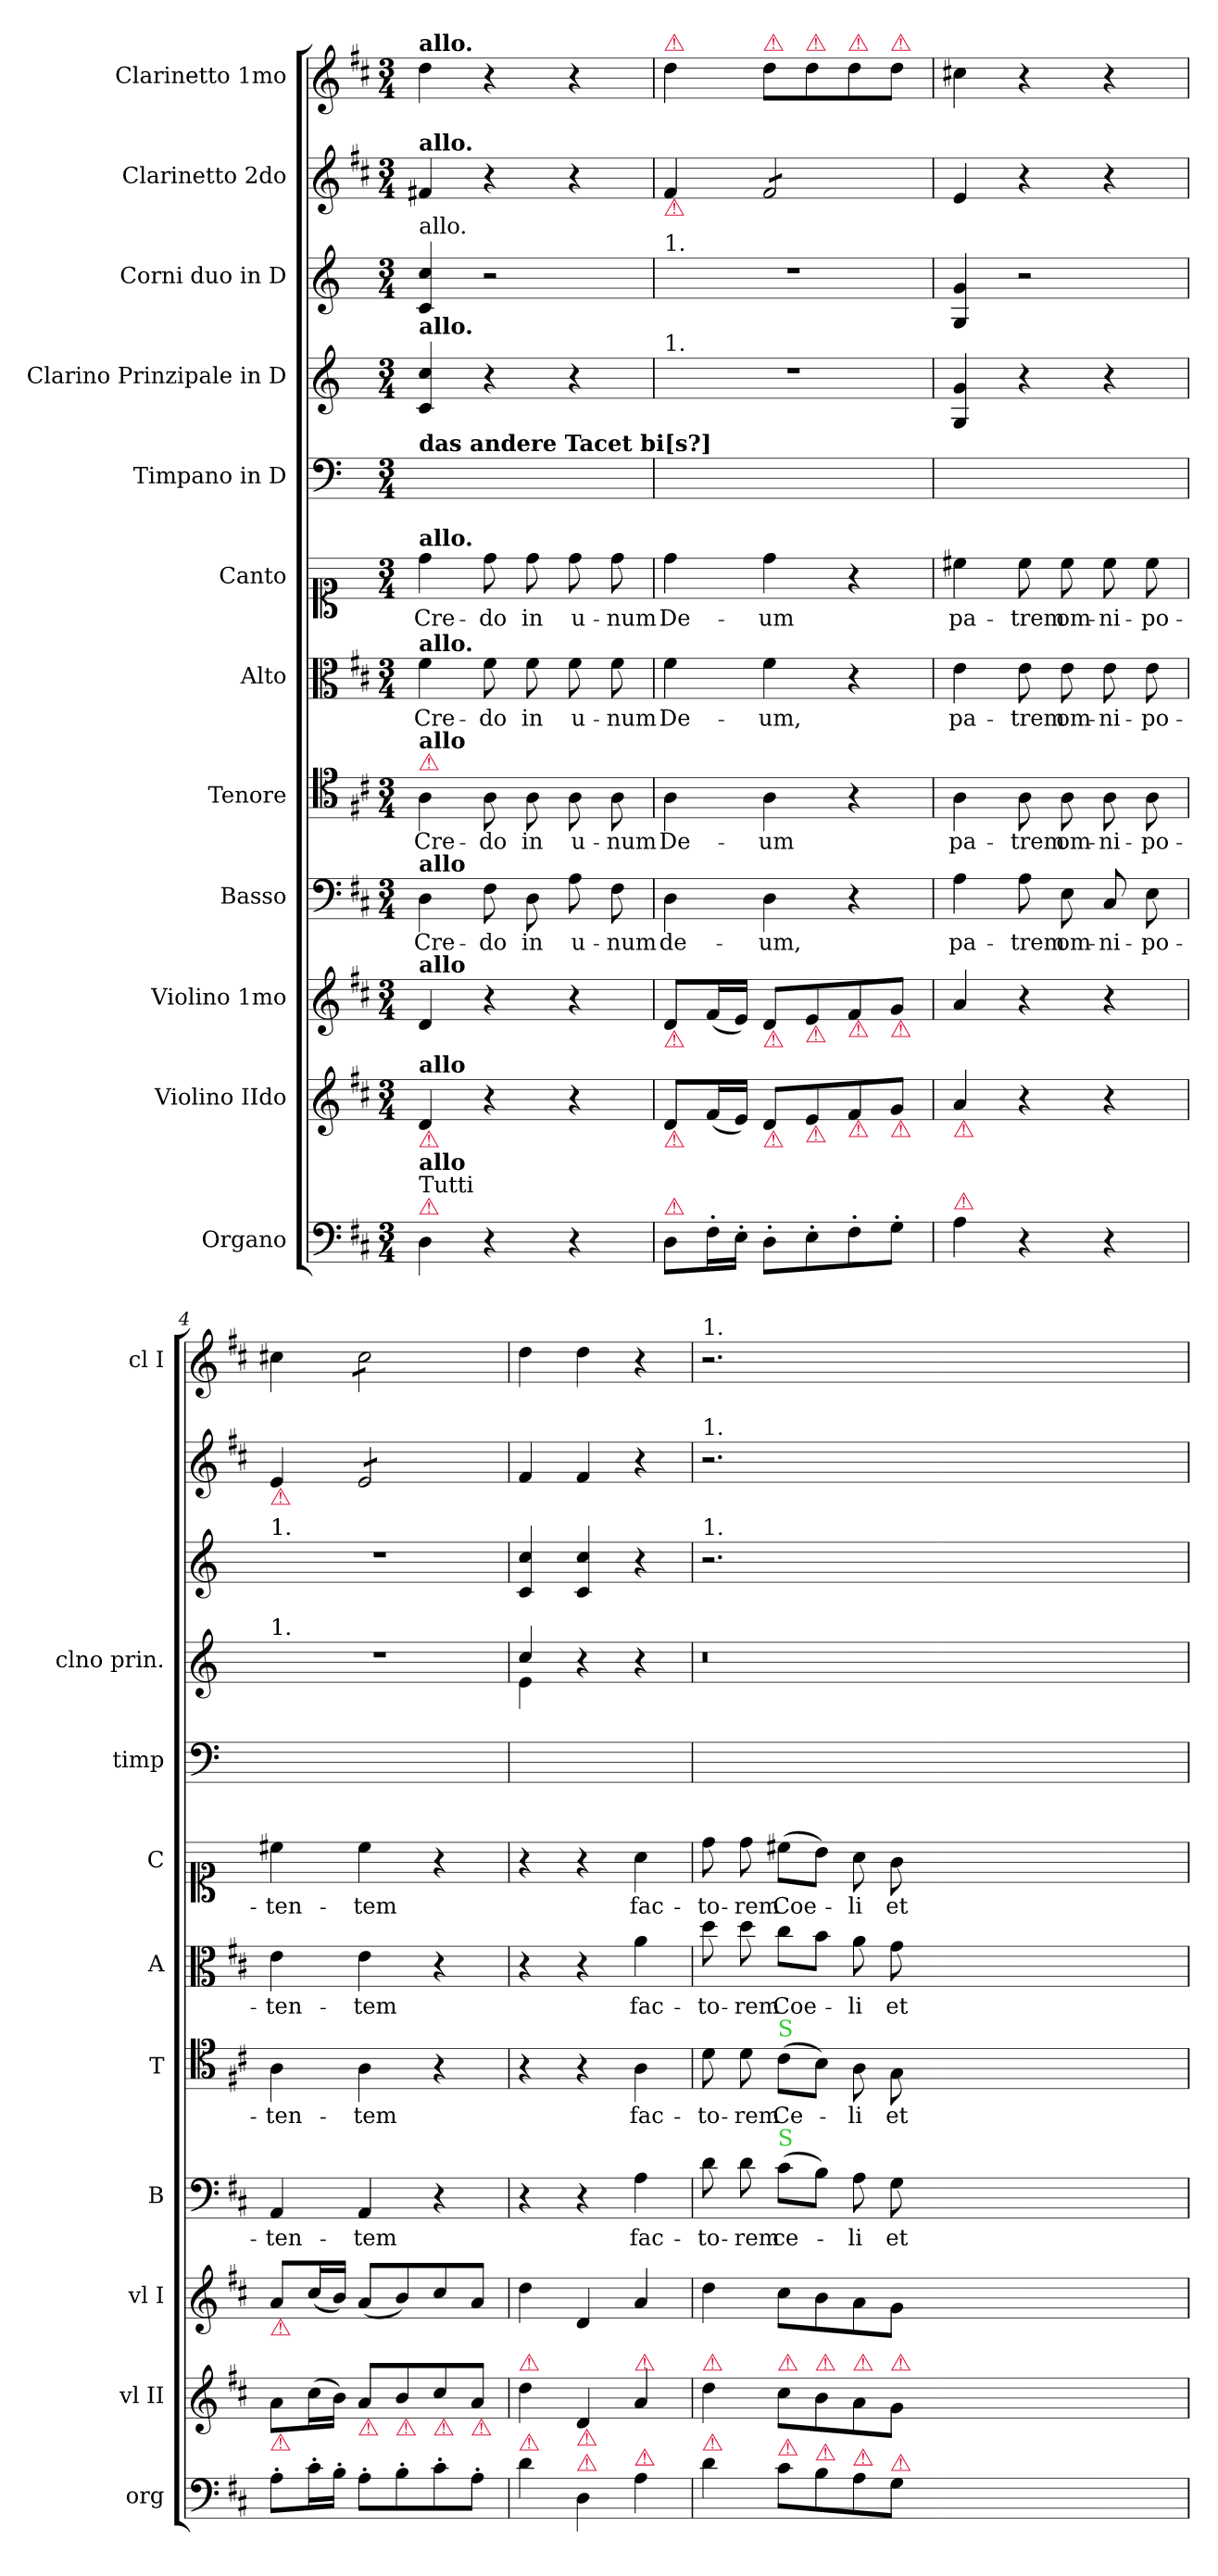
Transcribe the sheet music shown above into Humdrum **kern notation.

**kern	**kern	**kern	**kern	**text	**kern	**text	**kern	**text	**kern	**text	**kern	**kern	**kern	**kern	**kern
*part12	*part11	*part10	*part9	*part9	*part8	*part8	*part7	*part7	*part6	*part6	*part5	*part4	*part3	*part2	*part1
*staff12	*staff11	*staff10	*staff9	*staff9	*staff8	*staff8	*staff7	*staff7	*staff6	*staff6	*staff5	*staff4	*staff3	*staff2	*staff1
*I"Organo	*I"Violino IIdo	*I"Violino 1mo	*I"Basso	*	*I"Tenore	*	*I"Alto	*	*I"Canto	*	*I"Timpano in D	*I"Clarino Prinzipale in D	*I"Corni duo in D	*I"Clarinetto 2do	*I"Clarinetto 1mo
*I'org	*I'vl II	*I'vl I	*I'B	*	*I'T	*	*I'A	*	*I'C	*	*I'timp	*I'clno prin.	*	*	*I'cl I
*clefF4	*clefG2	*clefG2	*clefF4	*	*clefC4	*	*clefC3	*	*clefC1	*	*clefF4	*clefG2	*clefG2	*clefG2	*clefG2
*	*	*	*	*	*	*	*	*	*	*	*ITrd-1c-2	*ITrd-1c-2	*ITrd6c10	*	*
*k[f#c#]	*k[f#c#]	*k[f#c#]	*k[f#c#]	*	*k[f#c#]	*	*k[f#c#]	*	*	*	*k[f#c#]	*k[f#c#]	*k[f#c#]	*k[f#c#]	*k[f#c#]
*M3/4	*M3/4	*M3/4	*M3/4	*	*M3/4	*	*M3/4	*	*M3/4	*	*M3/4	*M3/4	*M3/4	*M3/4	*M3/4
=1	=1	=1	=1	=1	=1	=1	=1	=1	=1	=1	=1	=1	=1	=1	=1
!	!	!	!	!	!	!	!	!	!	!	!	!	!	!	!LO:TX:a:B:t=allo.
!	!	!	!	!	!	!	!	!	!	!	!	!	!	!LO:TX:a:B:t=allo.	!
!	!	!	!	!	!	!	!	!	!	!	!	!	!LO:TX:a:t=allo.	!	!
!	!	!	!	!	!	!	!	!	!	!	!	!LO:TX:a:B:t=allo.	!	!	!
!	!	!	!	!	!	!	!	!	!	!	!LO:TX:a:B:t=das andere Tacet bi[s?]	!	!	!	!
!	!	!	!	!	!	!	!	!	!LO:TX:a:B:t=allo.	!	!	!	!	!	!
!	!	!	!	!	!	!	!LO:TX:a:B:t=allo.	!	!	!	!	!	!	!	!
!	!	!	!	!	!LO:TX:a:color=crimson:t=⚠	!	!	!	!	!	!	!	!	!	!
!	!	!	!	!	!LO:TX:a:B:t=allo	!	!	!	!	!	!	!	!	!	!
!	!	!	!LO:TX:a:B:t=allo	!	!	!	!	!	!	!	!	!	!	!	!
!	!	!LO:TX:a:B:t=allo	!	!	!	!	!	!	!	!	!	!	!	!	!
!	!LO:TX:b:color=crimson:t=⚠	!	!	!	!	!	!	!	!	!	!	!	!	!	!
!	!LO:TX:a:B:t=allo	!	!	!	!	!	!	!	!	!	!	!	!	!	!
!LO:TX:a:color=crimson:t=⚠	!	!	!	!	!	!	!	!	!	!	!	!	!	!	!
!LO:TX:a:t=Tutti	!	!	!	!	!	!	!	!	!	!	!	!	!	!	!
!LO:TX:a:B:t=allo	!	!	!	!	!	!	!	!	!	!	!	!	!	!	!
4D\	4d/	4d/	4D\	Cre-	4A\	Cre-	4f#\	Cre-	4dd\	Cre-	2.ryy	4d/ 4dd/	4D/ 4d/	4f#X/	4dd\
4r	4r	4r	8F#\	-do	8A\	-do	8f#\	-do	8dd\	-do	.	4r	2r	4r	4r
.	.	.	8D\	in	8A\	in	8f#\	in	8dd\	in	.	.	.	.	.
4r	4r	4r	8A\	u-	8A\	u-	8f#\	u-	8dd\	u-	.	4r	.	4r	4r
.	.	.	8F#\	-num	8A\	-num	8f#\	-num	8dd\	-num	.	.	.	.	.
=2	=2	=2	=2	=2	=2	=2	=2	=2	=2	=2	=2	=2	=2	=2	=2
!	!	!	!	!	!	!	!	!	!	!	!	!	!	!	!LO:TX:a:color=crimson:t=⚠
!	!	!	!	!	!	!	!	!	!	!	!	!	!	!LO:TX:b:color=crimson:t=⚠	!
!	!	!	!	!	!	!	!	!	!	!	!	!	!LO:TX:a:t=1.	!	!
!	!	!	!	!	!	!	!	!	!	!	!	!LO:TX:a:t=1.	!	!	!
!	!	!LO:TX:b:color=crimson:t=⚠	!	!	!	!	!	!	!	!	!	!	!	!	!
!	!LO:TX:b:color=crimson:t=⚠	!	!	!	!	!	!	!	!	!	!	!	!	!	!
!LO:TX:a:color=crimson:t=⚠	!	!	!	!	!	!	!	!	!	!	!	!	!	!	!
8D\L	8d/L	8d/L	4D\	de-	4A\	De-	4f#\	De-	4dd\	De-	2.ryy	2.r	2.r	4f#/	4dd\
16F#'\L	(16f#/L	(16f#/L	.	.	.	.	.	.	.	.	.	.	.	.	.
16E'\JJ	16e/JJ)	16e/JJ)	.	.	.	.	.	.	.	.	.	.	.	.	.
!	!	!	!	!	!	!	!	!	!	!	!	!	!	!	!LO:TX:a:color=crimson:t=⚠
!	!	!	!	!	!	!	!	!	!	!	!	!	!	!LO:TX:a:color=crimson:t=⚠	!
!	!	!LO:TX:b:color=crimson:t=⚠	!	!	!	!	!	!	!	!	!	!	!	!	!
!	!LO:TX:b:color=crimson:t=⚠	!	!	!	!	!	!	!	!	!	!	!	!	!	!
*	*	*	*	*	*	*	*	*	*	*	*	*	*	*tremolo	*
8D'\L	8d/L	8d/L	4D\	-um,	4A\	-um	4f#\	-um,	4dd\	-um	.	.	.	8f#/L	8dd\L
!	!	!	!	!	!	!	!	!	!	!	!	!	!	!	!LO:TX:a:color=crimson:t=⚠
!	!	!LO:TX:b:color=crimson:t=⚠	!	!	!	!	!	!	!	!	!	!	!	!	!
!	!LO:TX:b:color=crimson:t=⚠	!	!	!	!	!	!	!	!	!	!	!	!	!	!
8E'\	8e/	8e/	.	.	.	.	.	.	.	.	.	.	.	8f#/	8dd\
!	!	!	!	!	!	!	!	!	!	!	!	!	!	!	!LO:TX:a:color=crimson:t=⚠
!	!	!LO:TX:b:color=crimson:t=⚠	!	!	!	!	!	!	!	!	!	!	!	!	!
!	!LO:TX:b:color=crimson:t=⚠	!	!	!	!	!	!	!	!	!	!	!	!	!	!
8F#'\	8f#/	8f#/	4r	.	4r	.	4r	.	4r	.	.	.	.	8f#/	8dd\
!	!	!	!	!	!	!	!	!	!	!	!	!	!	!	!LO:TX:a:color=crimson:t=⚠
!	!	!LO:TX:b:color=crimson:t=⚠	!	!	!	!	!	!	!	!	!	!	!	!	!
!	!LO:TX:b:color=crimson:t=⚠	!	!	!	!	!	!	!	!	!	!	!	!	!	!
8G'\J	8g/J	8g/J	.	.	.	.	.	.	.	.	.	.	.	8f#/J	8dd\J
*	*	*	*	*	*	*	*	*	*	*	*	*	*	*Xtremolo	*
=3	=3	=3	=3	=3	=3	=3	=3	=3	=3	=3	=3	=3	=3	=3	=3
!	!LO:TX:b:color=crimson:t=⚠	!	!	!	!	!	!	!	!	!	!	!	!	!	!
!LO:TX:a:color=crimson:t=⚠	!	!	!	!	!	!	!	!	!	!	!	!	!	!	!
4A\	4a/	4a/	4A\	pa-	4A\	pa-	4e\	pa-	4cc#\	pa-	2.ryy	4A/ 4a/	4AA/ 4A/	4e/	4cc#X\
4r	4r	4r	8A\	-trem	8A\	-trem	8e\	-trem	8cc#\	-trem	.	4r	2r	4r	4r
.	.	.	8E\	om-	8A\	om-	8e\	om-	8cc#\	om-	.	.	.	.	.
4r	4r	4r	8C#/	-ni-	8A\	-ni-	8e\	-ni-	8cc#\	-ni-	.	4r	.	4r	4r
.	.	.	8E\	-po-	8A\	-po-	8e\	-po-	8cc#\	-po-	.	.	.	.	.
=4	=4	=4	=4	=4	=4	=4	=4	=4	=4	=4	=4	=4	=4	=4	=4
!	!	!	!	!	!	!	!	!	!	!	!	!	!	!LO:TX:b:color=crimson:t=⚠	!
!	!	!	!	!	!	!	!	!	!	!	!	!	!LO:TX:a:t=1.	!	!
!	!	!	!	!	!	!	!	!	!	!	!	!LO:TX:a:t=1.	!	!	!
!	!	!LO:TX:b:color=crimson:t=⚠	!	!	!	!	!	!	!	!	!	!	!	!	!
!	!LO:TX:b:color=crimson:t=⚠	!	!	!	!	!	!	!	!	!	!	!	!	!	!
8A'\L	8a\L	8a/L	4AA/	-ten-	4A\	-ten-	4e\	-ten-	4cc#\	-ten-	2.ryy	2.r	2.r	4e/	4cc#X\
16c#'\L	(16cc#\L	(16cc#/L	.	.	.	.	.	.	.	.	.	.	.	.	.
16B'\JJ	16b\JJ)	16b/JJ)	.	.	.	.	.	.	.	.	.	.	.	.	.
!	!	!	!	!	!	!	!	!	!	!	!	!	!	!	!LO:TX:a:color=crimson:t=⚠
!	!	!	!	!	!	!	!	!	!	!	!	!	!	!LO:TX:a:color=crimson:t=⚠	!
!	!LO:TX:b:color=crimson:t=⚠	!	!	!	!	!	!	!	!	!	!	!	!	!	!
*	*	*	*	*	*	*	*	*	*	*	*	*	*	*tremolo	*
*	*	*	*	*	*	*	*	*	*	*	*	*	*	*	*tremolo
8A'\L	8a/L	(8a/L	4AA/	-tem	4A\	-tem	4e\	-tem	4cc#\	-tem	.	.	.	8e/L	8cc#\L
!	!LO:TX:b:color=crimson:t=⚠	!	!	!	!	!	!	!	!	!	!	!	!	!	!
8B'\	8b/	8b/)	.	.	.	.	.	.	.	.	.	.	.	8e/	8cc#\
!	!LO:TX:b:color=crimson:t=⚠	!	!	!	!	!	!	!	!	!	!	!	!	!	!
8c#'\	8cc#/	8cc#/	4r	.	4r	.	4r	.	4r	.	.	.	.	8e/	8cc#\
!	!LO:TX:b:color=crimson:t=⚠	!	!	!	!	!	!	!	!	!	!	!	!	!	!
8A'\J	8a/J	8a/J	.	.	.	.	.	.	.	.	.	.	.	8e/J	8cc#\J
*	*	*	*	*	*	*	*	*	*	*	*	*	*	*	*Xtremolo
*	*	*	*	*	*	*	*	*	*	*	*	*	*	*Xtremolo	*
=5	=5	=5	=5	=5	=5	=5	=5	=5	=5	=5	=5	=5	=5	=5	=5
*	*	*	*	*	*	*	*	*	*	*	*	*^	*	*	*
!	!LO:TX:a:color=crimson:t=⚠	!	!	!	!	!	!	!	!	!	!	!	!	!	!	!
!LO:TX:a:color=crimson:t=⚠	!	!	!	!	!	!	!	!	!	!	!	!	!	!	!	!
4d\	4dd\	4dd\	4r	.	4r	.	4r	.	4r	.	2.ryy	4dd/	4f#\	4D/ 4d/	4f#/	4dd\
!	!LO:TX:b:color=crimson:t=⚠	!	!	!	!	!	!	!	!	!	!	!	!	!	!	!
!LO:TX:a:color=crimson:t=⚠	!	!	!	!	!	!	!	!	!	!	!	!	!	!	!	!
4D\	4d/	4d/	4r	.	4r	.	4r	.	4r	.	.	4r	4ryy	4D/ 4d/	4f#/	4dd\
!	!LO:TX:a:color=crimson:t=⚠	!	!	!	!	!	!	!	!	!	!	!	!	!	!	!
!LO:TX:a:color=crimson:t=⚠	!	!	!	!	!	!	!	!	!	!	!	!	!	!	!	!
4A\	4a/	4a/	4A\	fac-	4A\	fac-	4a\	fac-	4a\	fac-	.	4r	4ryy	4r	4r	4r
=6	=6	=6	=6	=6	=6	=6	=6	=6	=6	=6	=6	=6	=6	=6	=6	=6
!	!	!	!	!	!	!	!	!	!	!	!	!	!	!	!	!LO:TX:a:t=1.
!	!	!	!	!	!	!	!	!	!	!	!	!	!	!	!LO:TX:a:t=1.	!
!	!	!	!	!	!	!	!	!	!	!	!	!	!	!LO:TX:a:t=1.	!	!
!	!	!	!	!	!	!	!	!	!	!	!	!LO:TX:a:t=8	!	!	!	!
!	!LO:TX:a:color=crimson:t=⚠	!	!	!	!	!	!	!	!	!	!	!	!	!	!	!
!LO:TX:a:color=crimson:t=⚠	!	!	!	!	!	!	!	!	!	!	!	!	!	!	!	!
!	!	!	!	!	!	!	!	!	!	!	!	!LO:N:vis=00	!	!	!	!
*	*	*	*	*	*	*	*	*	*	*	*	*v	*v	*	*	*
4d\	4dd\	4dd\	8d\	-to-	8d\	-to-	8dd\	-to-	8dd\	-to-	2.ryy	0.r	2.r	2.r	2.r
.	.	.	8d\	-rem	8d\	-rem	8dd\	-rem	8dd\	-rem	.	.	.	.	.
!	!	!	!	!	!LO:TX:a:color=limegreen:t=S	!	!	!	!	!	!	!	!	!	!
!	!	!	!LO:TX:a:color=limegreen:t=S	!	!	!	!	!	!	!	!	!	!	!	!
!	!LO:TX:a:color=crimson:t=⚠	!	!	!	!	!	!	!	!	!	!	!	!	!	!
!LO:TX:a:color=crimson:t=⚠	!	!	!	!	!	!	!	!	!	!	!	!	!	!	!
8c#\L	8cc#\L	8cc#\L	(8c#\L	ce-	(8c#\L	Ce-	8cc#\L	Coe-	(8cc#\L	Coe-	.	.	.	.	.
!	!LO:TX:a:color=crimson:t=⚠	!	!	!	!	!	!	!	!	!	!	!	!	!	!
!LO:TX:a:color=crimson:t=⚠	!	!	!	!	!	!	!	!	!	!	!	!	!	!	!
8B\	8b\	8b\	8B\J)	.	8B\J)	.	8b\J	.	8b\J)	.	.	.	.	.	.
!	!LO:TX:a:color=crimson:t=⚠	!	!	!	!	!	!	!	!	!	!	!	!	!	!
!LO:TX:a:color=crimson:t=⚠	!	!	!	!	!	!	!	!	!	!	!	!	!	!	!
8A\	8a\	8a\	8A\	-li	8A\	-li	8a\	-li	8a\	-li	.	.	.	.	.
!	!LO:TX:a:color=crimson:t=⚠	!	!	!	!	!	!	!	!	!	!	!	!	!	!
!LO:TX:a:color=crimson:t=⚠	!	!	!	!	!	!	!	!	!	!	!	!	!	!	!
8G\J	8g\J	8g\J	8G\	et	8G\	et	8g\	et	8g\	et	.	.	.	.	.
0ryy	0ryy	0ryy	0ryy	.	0ryy	.	0ryy	.	0ryy	.	0ryy	.	0ryy	0ryy	0ryy
4ryy	4ryy	4ryy	4ryy	.	4ryy	.	4ryy	.	4ryy	.	4ryy	.	4ryy	4ryy	4ryy
=	=	=	=	=	=	=	=	=	=	=	=	=	=	=	=
*-	*-	*-	*-	*-	*-	*-	*-	*-	*-	*-	*-	*-	*-	*-	*-
